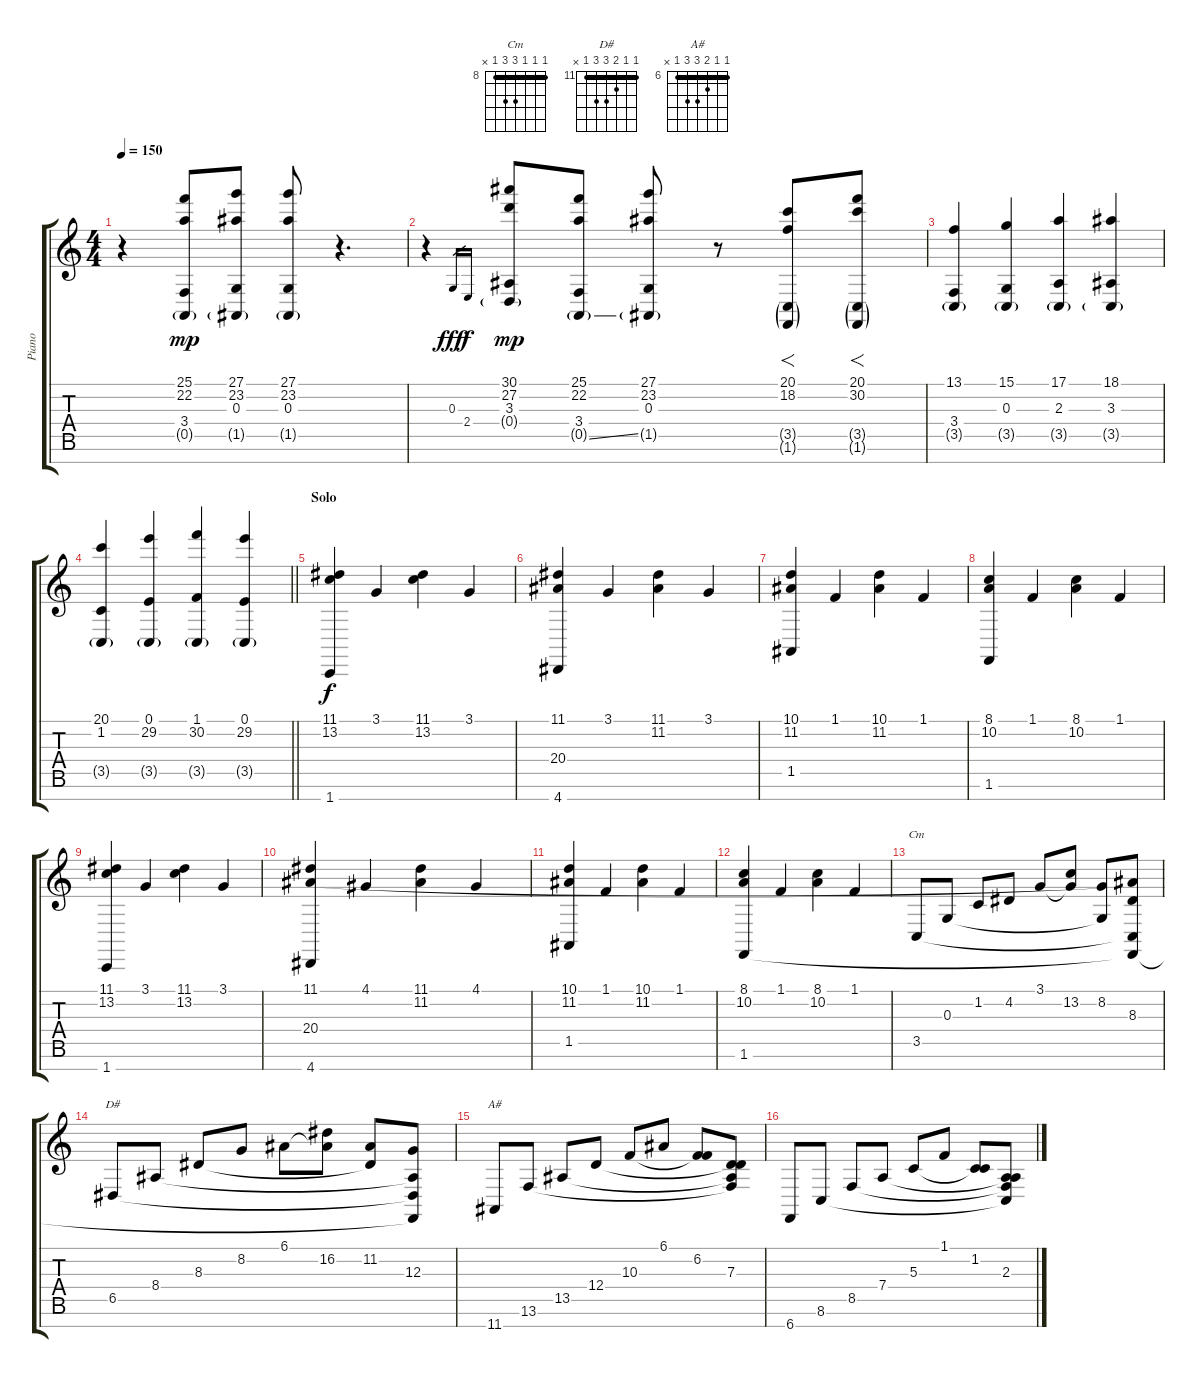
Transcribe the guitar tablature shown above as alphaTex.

\track ("Piano" "Piano") {instrument acousticgrandpiano}
\staff {score tabs}
\tuning (E4 B3 G3 D3 A2 E2 B1) {hide}
\chord ("Cm" 8 8 8 10 10 8 x) {firstfret 8 barre 8}
\chord ("D#" 11 11 12 13 13 11 x) {firstfret 11 barre 11}
\chord ("A#" 6 6 7 8 8 6 x) {firstfret 6 barre 6}
\ts (4 4)
\tempo 150
\clef g2
\ks c
r.4{dy mp} (25.1 22.2 3.4 0.5{g}).8 (27.1 23.2 0.3 1.5{g}).8 (27.1 23.2 0.3 1.5{g}).8 r.4{d} |
r.4 0.3.16{gr dy fff} 2.4.16{gr dy f} (30.1 27.2 3.3 0.4{g}).8{dy mp} (25.1 22.2 3.4 0.5{ss g}).8 (27.1 23.2 0.3 1.5{g}).8 r.8 (20.1 18.2 3.5{g} 1.6{g}).8{f} (20.1 30.2 3.5{g} 1.6{g}).8{f} |
(13.1 3.4 3.5{g}).4 (15.1 0.3 3.5{g}).4 (17.1 2.3 3.5{g}).4 (18.1 3.3 3.5{g}).4 |
\barLineRight lightlight
(20.1 1.2 3.5{g}).4 (0.1 29.2 3.5{g}).4 (1.1 30.2 3.5{g}).4 (0.1 29.2 3.5{g}).4 |
\section ("" "Solo")
(11.1 13.2 1.7).4{dy f} 3.1.4 (11.1 13.2).4 3.1.4 |
(11.1 20.4 4.7).4 3.1.4 (11.1 11.2).4 3.1.4 |
(10.1 11.2 1.5).4 1.1.4 (10.1 11.2).4 1.1.4 |
(8.1 10.2 1.6).4 1.1.4 (8.1 10.2).4 1.1.4 |
(11.1 13.2 1.7).4 3.1.4 (11.1 13.2).4 3.1.4 |
(11.1 20.4 4.7).4 4.1.4 (11.1 11.2).4 4.1.4 |
(10.1 11.2 1.5).4 1.1.4 (10.1 11.2).4 1.1.4 |
(8.1 10.2 1.6).4 1.1.4 (8.1 10.2).4 1.1.4 |
3.5.8{ch "Cm"} 0.3.8 1.2.8 4.2.8 3.1.8 (3.1{t} 13.2).8 (8.2 0.3{t}).8 (8.3 20.4{t} 3.5{t} 1.6{t}).8 |
6.5.8{ch "D#"} 8.4.8 8.3.8 8.2.8 6.1.8 (6.1{t} 16.2).8 (11.2 8.3{t}).8 (12.3 8.4{t} 6.5{t} 1.6{t}).8 |
11.7.8{ch "A#"} 13.6.8 13.5.8 12.4.8 10.3.8 6.1.8 (6.2 10.3{t}).8 (7.3 12.4{t} 13.5{t} 13.6{t}).8 |
6.7.8 8.6.8 8.5.8 7.4.8 5.3.8 1.1.8 (1.2 5.3{t}).8 (2.3 7.4{t} 8.5{t} 8.6{t}).8
